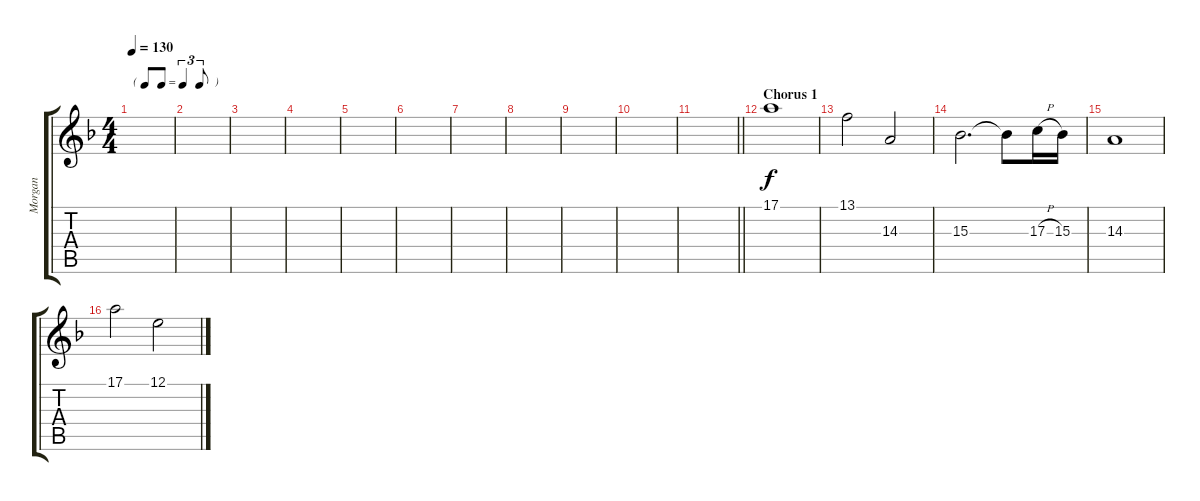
\track ("Morgan" "Morgan") {instrument synthstrings1}
\staff {score tabs}
\tuning (E4 B3 G3 D3 A2 E2) {hide}
\ts (4 4)
\tf triplet8th
\tempo 130
\clef g2
\ks dminor
|
|
|
|
|
|
|
|
|
|
\barLineRight lightlight
|
\section ("" "Chorus 1")
17.1.1 |
13.1.2 14.3.2 |
15.3.2{d} 15.3{t}.8 17.3{h}.16 15.3.16 |
14.3.1 |
17.1.2 12.1.2
